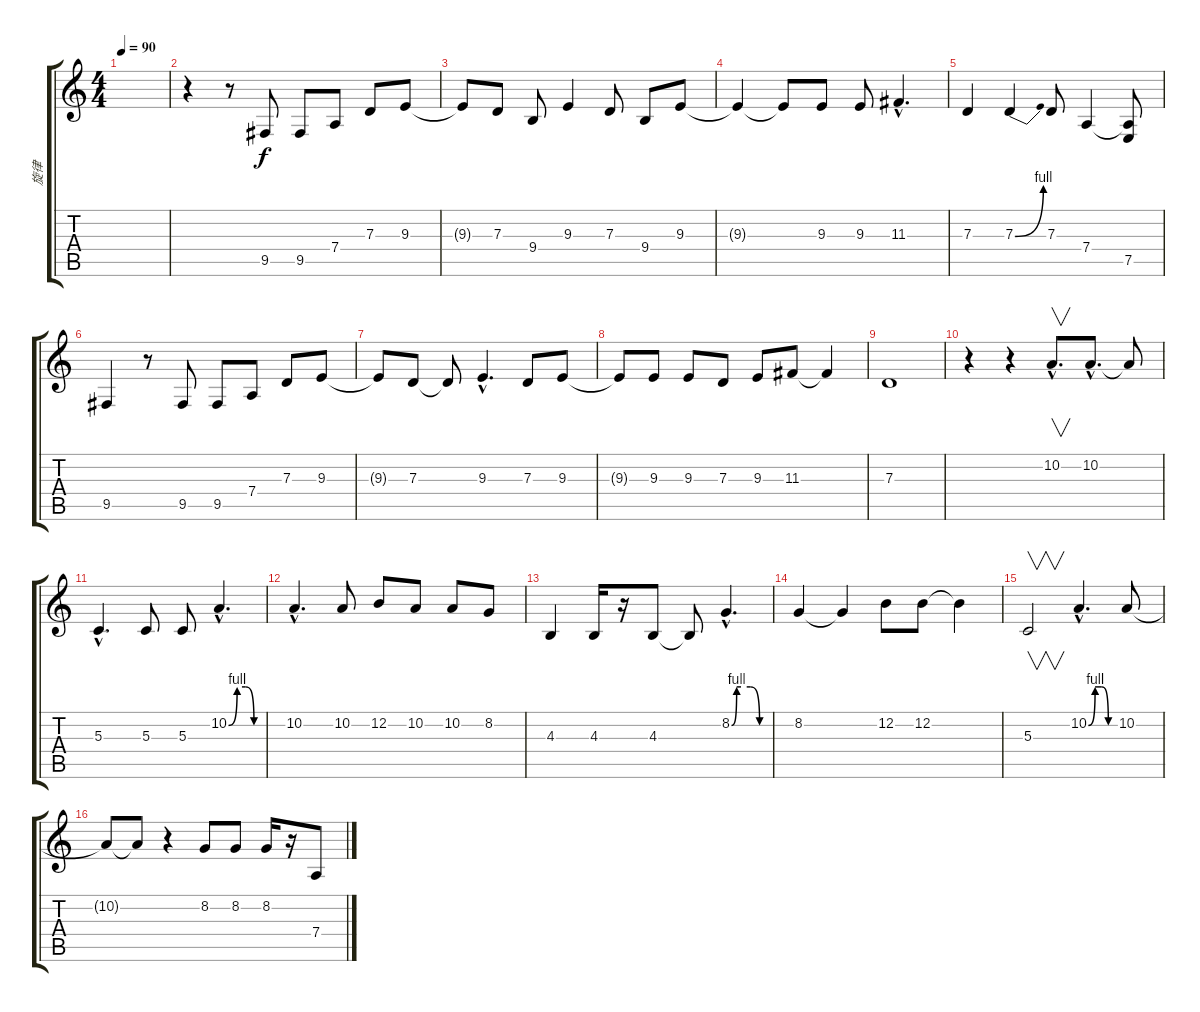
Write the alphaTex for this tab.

\track ("旋律" "旋律") {instrument choiraahs}
\staff {score tabs}
\tuning (E4 B3 G3 D3 A2 E2) {hide}
\ts (4 4)
\tempo 90
\clef g2
\ks c
|
r.4 r.8 9.5.8 9.5.8 7.4.8 7.3.8 9.3.8 |
9.3{t}.8 7.3.8 9.4.8 9.3.4 7.3.8 9.4.8 9.3.8 |
9.3{t}.4 9.3{t}.8 9.3.8 9.3.8 11.3{hac}.4{d} |
7.3.4 7.3{be (bend 0 0 60 4)}.4 7.3.8 7.4.4 (7.4{t} 7.5).8 |
9.5.4 r.8 9.5.8 9.5.8 7.4.8 7.3.8 9.3.8 |
9.3{t}.8 7.3.8 7.3{t}.8 9.3{hac}.4{d} 7.3.8 9.3.8 |
9.3{t}.8 9.3.8 9.3.8 7.3.8 9.3.8 11.3.8 11.3{t}.4 |
7.3.1 |
r.4 r.4 10.2{hac}.8{v d} 10.2{hac}.8{d} 10.2{t}.8 |
5.3{hac}.4{d} 5.3.8 5.3.8 10.2{be (custom 0 0 15 4 30 4 45 0 60 0) hac}.4{d} |
10.2{hac}.4{d} 10.2.8 12.2.8 10.2.8 10.2.8 8.2.8 |
4.3.4 4.3.16 r.16 4.3.8 4.3{t}.8 8.2{be (custom 0 0 8 4 15 4 30 4 45 0 60 0) hac}.4{d} |
8.2.4 8.2{t}.4 12.2.8 12.2.8 12.2{t}.4 |
5.3.2{v} 10.2{be (custom 0 0 15 4 30 4 45 0 60 0) hac}.4{d} 10.2.8 |
10.2{t}.8 10.2{t}.8 r.4 8.2.8 8.2.8 8.2.16 r.16 7.4.8
